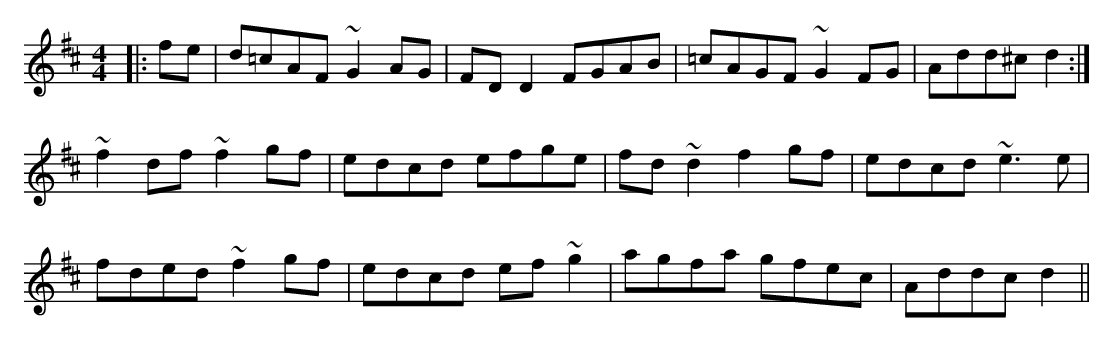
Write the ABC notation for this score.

X:1
M:4/4
K:D
|:fe|d=cAF ~G2AG|FDD2 FGAB|=cAGF ~G2FG|Add^c d2:|
~f2df ~f2gf|edcd efge|fd~d2 f2gf|edcd ~e3e|
fded ~f2gf|edcd ef~g2|agfa gfec|Addcd2||
